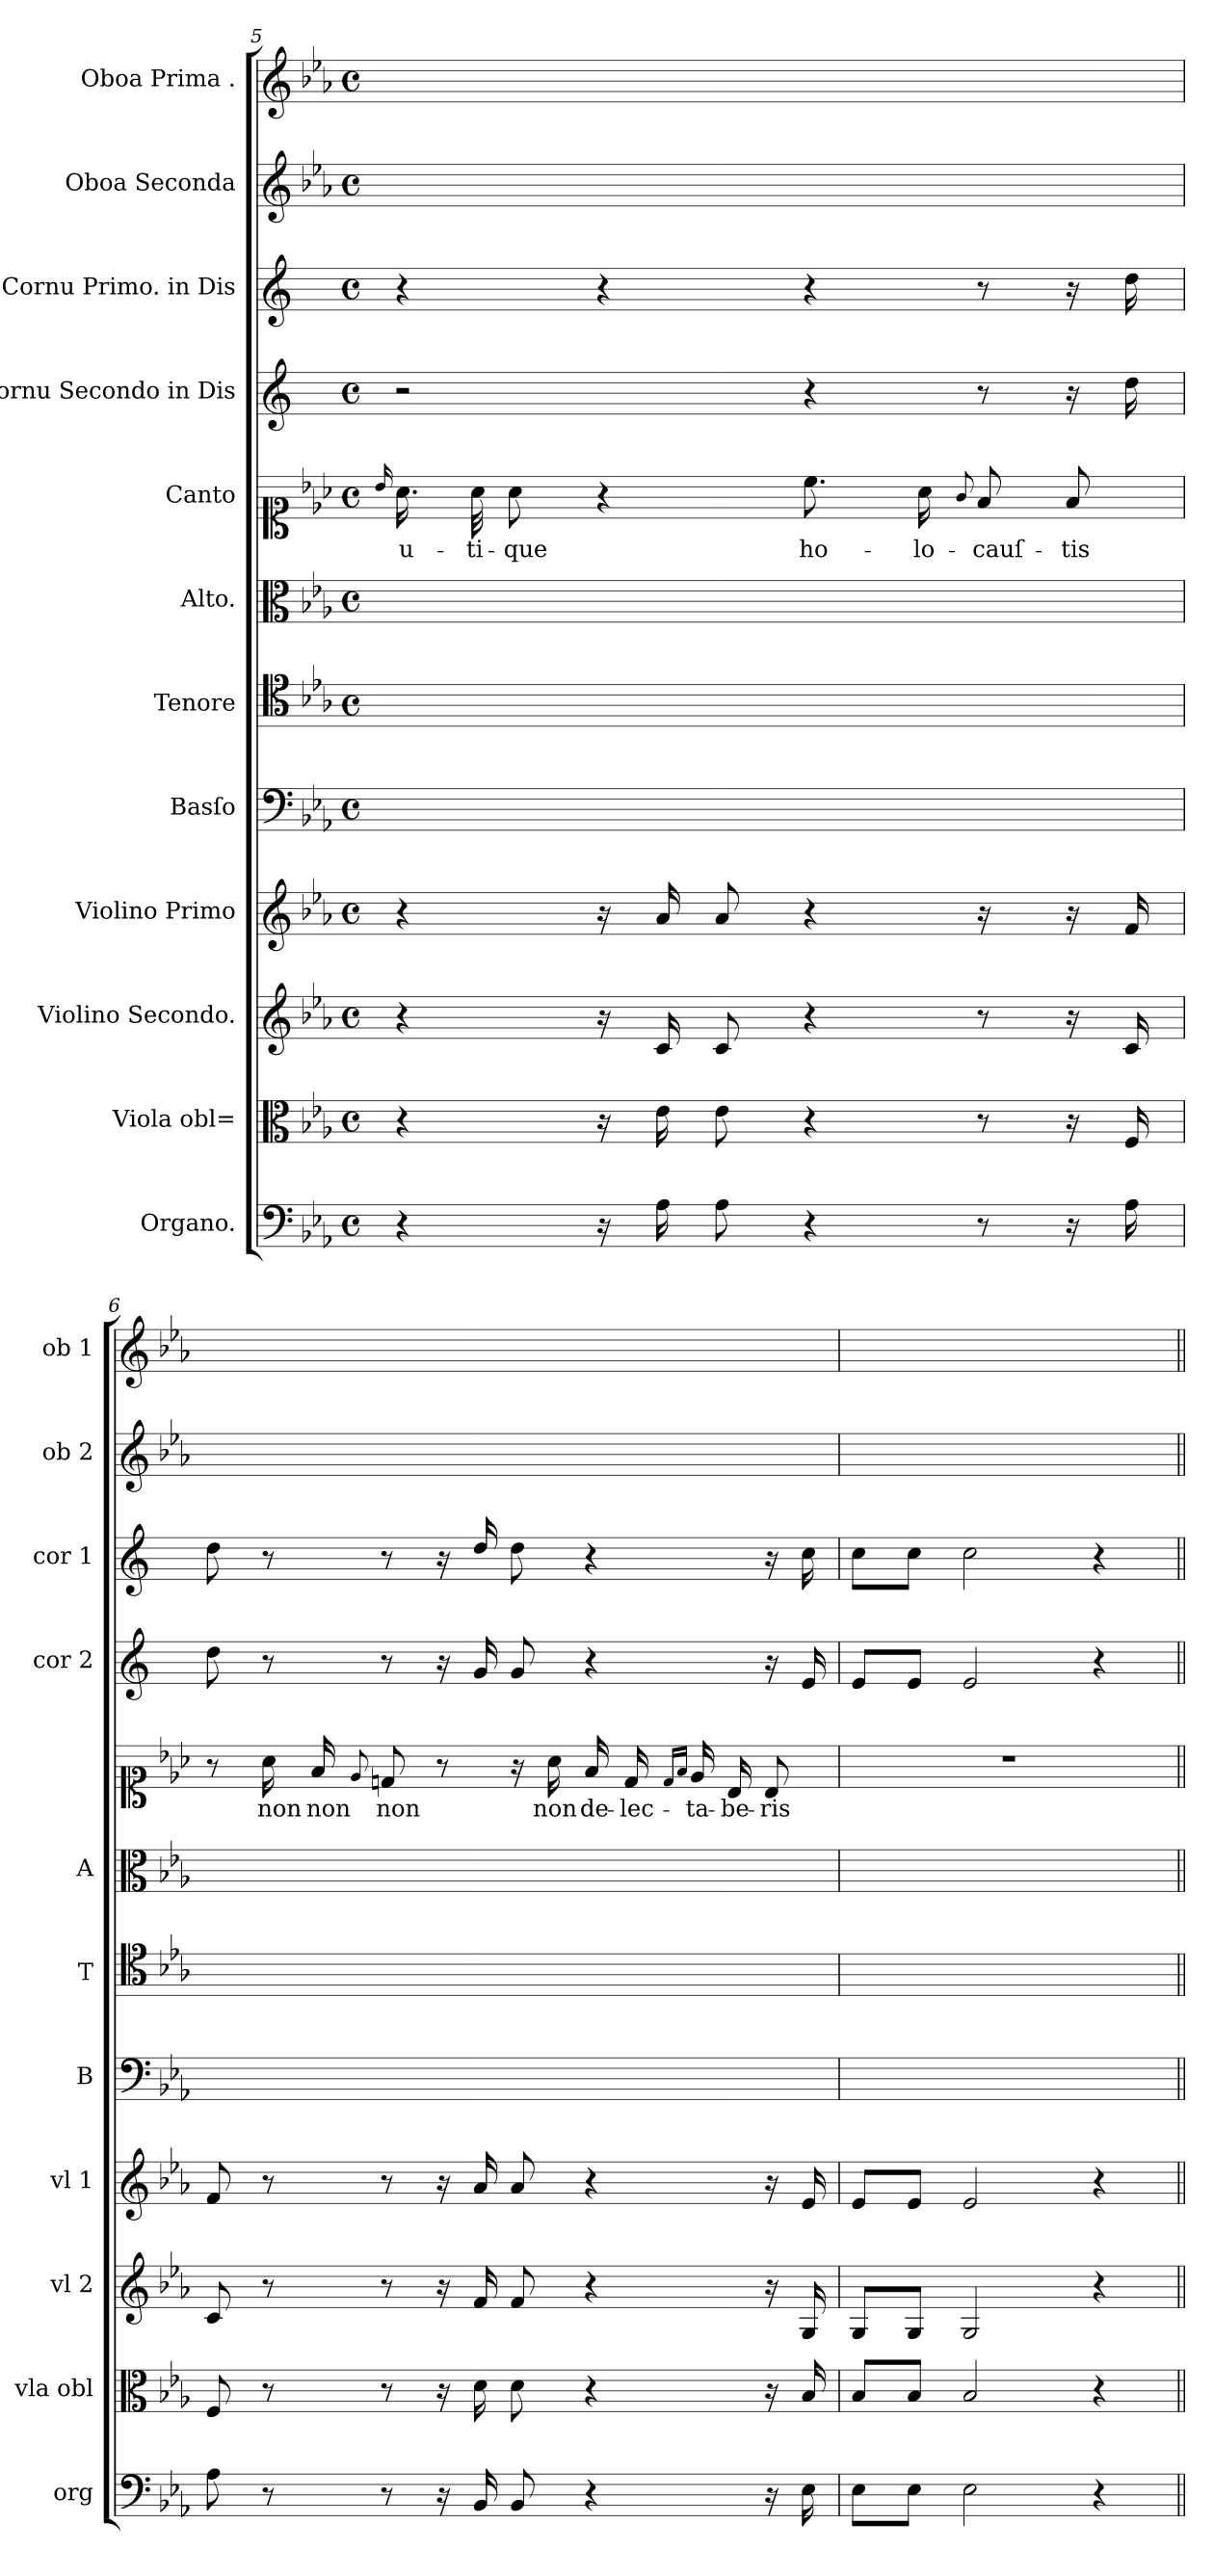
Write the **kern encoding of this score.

**kern	**kern	**kern	**kern	**kern	**kern	**kern	**kern	**text	**kern	**kern	**kern	**kern
*part12	*part11	*part10	*part9	*part8	*part7	*part6	*part5	*part5	*part4	*part3	*part2	*part1
*staff12	*staff11	*staff10	*staff9	*staff8	*staff7	*staff6	*staff5	*staff5	*staff4	*staff3	*staff2	*staff1
*I"Organo.	*I"Viola obl=	*I"Violino Secondo.	*I"Violino Primo	*I"Basſo	*I"Tenore	*I"Alto.	*I"Canto	*	*I"Cornu Secondo in Dis	*I"Cornu Primo. in Dis	*I"Oboa Seconda	*I"Oboa Prima .
*I'org	*I'vla obl	*I'vl 2	*I'vl 1	*I'B	*I'T	*I'A	*	*	*I'cor 2	*I'cor 1	*I'ob 2	*I'ob 1
*clefF4	*clefC3	*clefG2	*clefG2	*clefF4	*clefC4	*clefC3	*clefC1	*	*clefG2	*clefG2	*clefG2	*clefG2
*	*	*	*	*	*	*	*	*	*ITrd5c9	*ITrd5c9	*	*
*k[b-e-a-]	*k[b-e-a-]	*k[b-e-a-]	*k[b-e-a-]	*k[b-e-a-]	*k[b-e-a-]	*k[b-e-a-]	*k[b-e-a-]	*	*k[b-e-a-]	*k[b-e-a-]	*k[b-e-a-]	*k[b-e-a-]
*E-:	*E-:	*E-:	*E-:	*E-:	*E-:	*E-:	*E-:	*	*E-:	*E-:	*E-:	*E-:
*M4/4	*M4/4	*M4/4	*M4/4	*M4/4	*M4/4	*M4/4	*M4/4	*	*M4/4	*M4/4	*M4/4	*M4/4
*met(c)	*met(c)	*met(c)	*met(c)	*met(c)	*met(c)	*met(c)	*met(c)	*	*met(c)	*met(c)	*met(c)	*met(c)
=5	=5	=5	=5	=5	=5	=5	=5	=5	=5	=5	=5	=5
.	.	.	.	.	.	.	16qqb-/	.	.	.	.	.
4r	4r	4r	4r	1ryy	1ryy	1ryy	16.a-\	u-	2r	4r	1ryy	1ryy
.	.	.	.	.	.	.	32a-\	-ti-	.	.	.	.
.	.	.	.	.	.	.	8a-\	-que	.	.	.	.
16r	16r	16r	16r	.	.	.	4r	.	.	4r	.	.
16A-\	16e-\	16c/	16a-/	.	.	.	.	.	.	.	.	.
8A-\	8e-\	8c/	8a-/	.	.	.	.	.	.	.	.	.
4r	4r	4r	4r	.	.	.	8.cc\	ho-	4r	4r	.	.
.	.	.	.	.	.	.	16a-\	-lo-	.	.	.	.
.	.	.	.	.	.	.	8qqg/	.	.	.	.	.
!	!	!	!LO:N:vis=16	!	!	!	!	!	!	!	!	!
8r	8r	8r	8r	.	.	.	8f/	-cauſ-	8r	8r	.	.
16r	16r	16r	16r	.	.	.	8f/	-tis	16r	16r	.	.
16A-\	16F/	16c/	16f/	.	.	.	.	.	16f\	16f\	.	.
=6	=6	=6	=6	=6	=6	=6	=6	=6	=6	=6	=6	=6
8A-\	8F/	8c/	8f/	1ryy	1ryy	1ryy	8r	.	8f\	8f\	1ryy	1ryy
8r	8r	8r	8r	.	.	.	16a-\	non	8r	8r	.	.
!	!	!	!	!	!	!	!	!LO:LY:i	!	!	!	!
.	.	.	.	.	.	.	16f/	non	.	.	.	.
.	.	.	.	.	.	.	8qqe-/	.	.	.	.	.
!	!	!	!	!	!	!	!	!LO:LY:i	!	!	!	!
8r	8r	8r	8r	.	.	.	8dn/	non	8r	8r	.	.
16r	16r	16r	16r	.	.	.	8r	.	16r	16r	.	.
16BB-/	16d\	16f/	16a-/	.	.	.	.	.	16B-/	16f/	.	.
8BB-/	8d\	8f/	8a-/	.	.	.	16r	.	8B-/	8f\	.	.
.	.	.	.	.	.	.	16a-\	non	.	.	.	.
4r	4r	4r	4r	.	.	.	16f/	de-	4r	4r	.	.
.	.	.	.	.	.	.	16d/	-lec-	.	.	.	.
.	.	.	.	.	.	.	16qqd/LL	.	.	.	.	.
.	.	.	.	.	.	.	16qqf/JJ	.	.	.	.	.
.	.	.	.	.	.	.	16e-/	-ta-	.	.	.	.
.	.	.	.	.	.	.	16B-/	-be-	.	.	.	.
16r	16r	16r	16r	.	.	.	8B-/	-ris	16r	16r	.	.
16E-\	16B-/	16G/	16e-/	.	.	.	.	.	16G/	16e-\	.	.
=7	=7	=7	=7	=7	=7	=7	=7	=7	=7	=7	=7	=7
8E-\L	8B-/L	8G/L	8e-/L	1ryy	1ryy	1ryy	1r	.	8G/L	8e-\L	1ryy	1ryy
8E-\J	8B-/J	8G/J	8e-/J	.	.	.	.	.	8G/J	8e-\J	.	.
2E-\	2B-/	2G/	2e-/	.	.	.	.	.	2G/	2e-\	.	.
4r	4r	4r	4r	.	.	.	.	.	4r	4r	.	.
=||	=||	=||	=||	=||	=||	=||	=||	=||	=||	=||	=||	=||
*-	*-	*-	*-	*-	*-	*-	*-	*-	*-	*-	*-	*-
